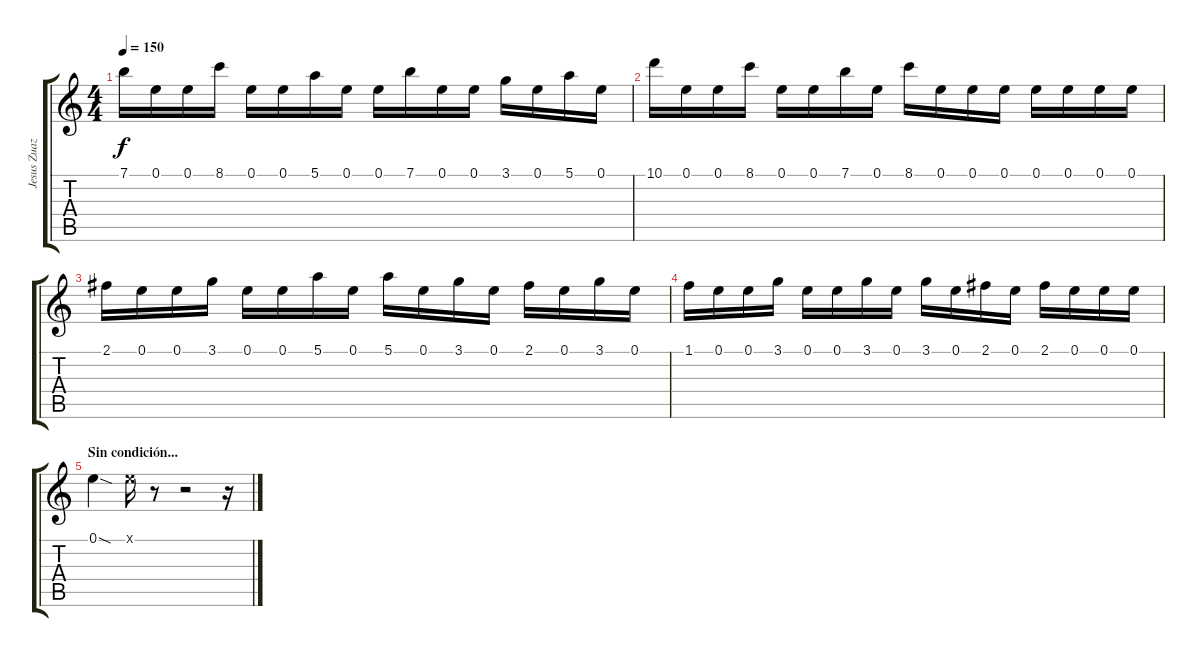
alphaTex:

\track ("Jesus Zuazo" "Jesus Zuaz") {instrument distortionguitar}
\staff {score tabs}
\tuning (E4 B3 G3 D3 A2 E2) {hide}
\ts (4 4)
\tempo 150
\clef g2
\ks c
7.1.16{dy f} 0.1.16 0.1.16 8.1.16 0.1.16 0.1.16 5.1.16 0.1.16 0.1.16 7.1.16 0.1.16 0.1.16 3.1.16 0.1.16 5.1.16 0.1.16 |
10.1.16 0.1.16 0.1.16 8.1.16 0.1.16 0.1.16 7.1.16 0.1.16 8.1.16 0.1.16 0.1.16 0.1.16 0.1.16 0.1.16 0.1.16 0.1.16 |
2.1.16 0.1.16 0.1.16 3.1.16 0.1.16 0.1.16 5.1.16 0.1.16 5.1.16 0.1.16 3.1.16 0.1.16 2.1.16 0.1.16 3.1.16 0.1.16 |
1.1.16 0.1.16 0.1.16 3.1.16 0.1.16 0.1.16 3.1.16 0.1.16 3.1.16 0.1.16 2.1.16 0.1.16 2.1.16 0.1.16 0.1.16 0.1.16 |
\section ("" "Sin condición...")
0.1{sod}.4 0.1{x}.16 r.8 r.2 r.16
